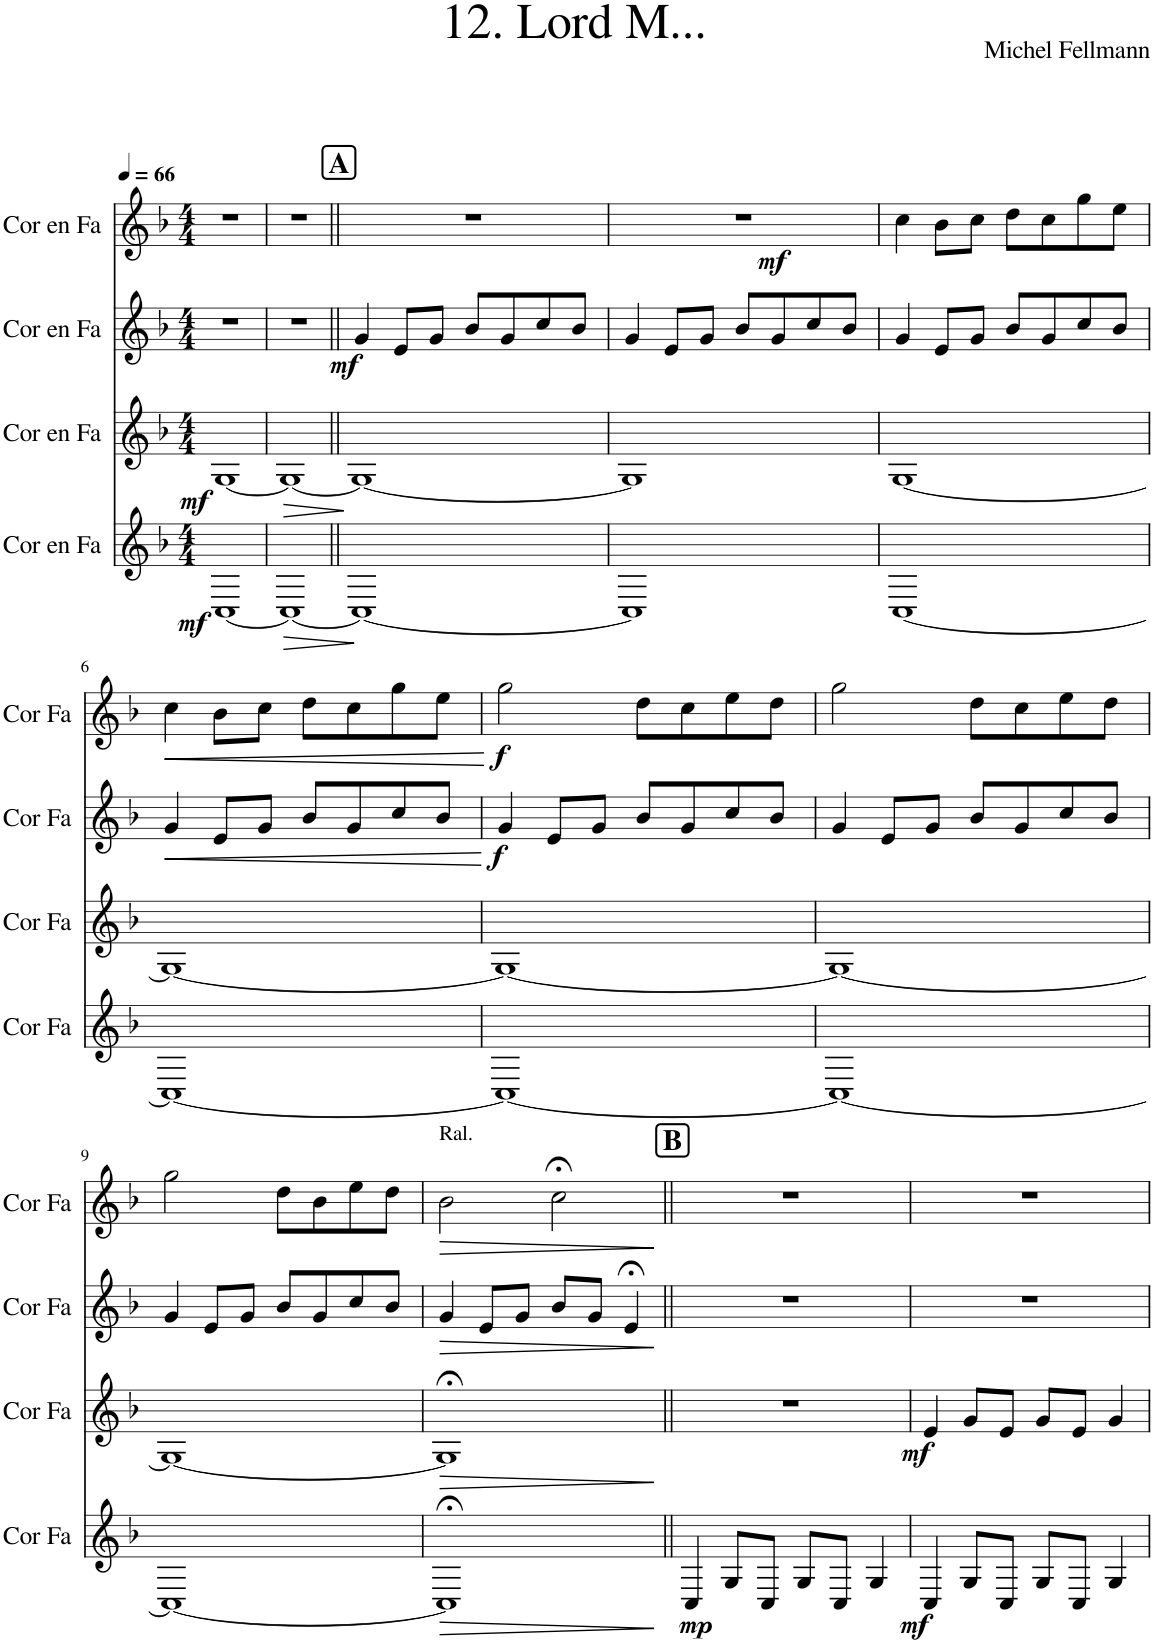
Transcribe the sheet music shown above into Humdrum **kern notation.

**kern	**dynam	**kern	**dynam	**kern	**dynam	**kern	**dynam
*part4	*part4	*part3	*part3	*part2	*part2	*part1	*part1
*staff4	*staff4	*staff3	*staff3	*staff2	*staff2	*staff1	*staff1
*I"Cor en Fa	*	*I"Cor en Fa	*	*I"Cor en Fa	*	*I"Cor en Fa	*
*I'Cor Fa	*	*I'Cor Fa	*	*I'Cor Fa	*	*I'Cor Fa	*
*clefG2	*	*clefG2	*	*clefG2	*	*clefG2	*
*Trd4c7	*	*Trd4c7	*	*Trd4c7	*	*Trd4c7	*
*k[b-]	*	*k[b-]	*	*k[b-]	*	*k[b-]	*
*M4/4	*	*M4/4	*	*M4/4	*	*M4/4	*
*MM66	*	*MM66	*	*MM66	*	*MM66	*
=1	=1	=1	=1	=1	=1	=1	=1
!	!LO:DY:b	!	!LO:DY:b	!	!	!	!
[1C	mf	[1G	mf	1r	.	1r	.
=2	=2	=2	=2	=2	=2	=2	=2
!	!LO:HP:b	!	!LO:HP:b	!	!	!	!
1C_	>	1G_	>	1r	.	1r	.
.	]	.	]	.	.	.	.
!!LO:REH:place=s1:a:B:cj:fs=14:t=A
=3||	=3||	=3||	=3||	=3||	=3||	=3||	=3||
!	!	!	!	!	!LO:DY:b	!	!
1C_	.	1G_	.	4g/	mf	1r	.
.	.	.	.	8e/L	.	.	.
.	.	.	.	8g/J	.	.	.
.	.	.	.	8b-/L	.	.	.
.	.	.	.	8g/	.	.	.
.	.	.	.	8cc/	.	.	.
.	.	.	.	8b-/J	.	.	.
=4	=4	=4	=4	=4	=4	=4	=4
!	!	!	!	!	!	!	!LO:DY:b
1C]	.	1G]	.	4g/	.	1r	mf
.	.	.	.	8e/L	.	.	.
.	.	.	.	8g/J	.	.	.
.	.	.	.	8b-/L	.	.	.
.	.	.	.	8g/	.	.	.
.	.	.	.	8cc/	.	.	.
.	.	.	.	8b-/J	.	.	.
=5	=5	=5	=5	=5	=5	=5	=5
[1C	.	[1G	.	4g/	.	4cc\	.
.	.	.	.	8e/L	.	8b-\L	.
.	.	.	.	8g/J	.	8cc\J	.
.	.	.	.	8b-/L	.	8dd\L	.
.	.	.	.	8g/	.	8cc\	.
.	.	.	.	8cc/	.	8gg\	.
.	.	.	.	8b-/J	.	8ee\J	.
!!LO:LB:g=z
=6	=6	=6	=6	=6	=6	=6	=6
!	!	!	!	!	!LO:HP:b	!	!LO:HP:b
1C_	.	1G_	.	4g/	<	4cc\	<
.	.	.	.	8e/L	.	8b-\L	.
.	.	.	.	8g/J	.	8cc\J	.
.	.	.	.	8b-/L	.	8dd\L	.
.	.	.	.	8g/	.	8cc\	.
.	.	.	.	8cc/	.	8gg\	.
.	.	.	.	8b-/J	.	8ee\J	.
.	.	.	.	.	[	.	[
=7	=7	=7	=7	=7	=7	=7	=7
!	!	!	!	!	!LO:DY:b	!	!LO:DY:b
1C_	.	1G_	.	4g/	f	2gg\	f
.	.	.	.	8e/L	.	.	.
.	.	.	.	8g/J	.	.	.
.	.	.	.	8b-/L	.	8dd\L	.
.	.	.	.	8g/	.	8cc\	.
.	.	.	.	8cc/	.	8ee\	.
.	.	.	.	8b-/J	.	8dd\J	.
=8	=8	=8	=8	=8	=8	=8	=8
1C_	.	1G_	.	4g/	.	2gg\	.
.	.	.	.	8e/L	.	.	.
.	.	.	.	8g/J	.	.	.
.	.	.	.	8b-/L	.	8dd\L	.
.	.	.	.	8g/	.	8cc\	.
.	.	.	.	8cc/	.	8ee\	.
.	.	.	.	8b-/J	.	8dd\J	.
!!LO:LB:g=z
=9	=9	=9	=9	=9	=9	=9	=9
1C_	.	1G_	.	4g/	.	2gg\	.
.	.	.	.	8e/L	.	.	.
.	.	.	.	8g/J	.	.	.
.	.	.	.	8b-/L	.	8dd\L	.
.	.	.	.	8g/	.	8b-\	.
.	.	.	.	8cc/	.	8ee\	.
.	.	.	.	8b-/J	.	8dd\J	.
=10	=10	=10	=10	=10	=10	=10	=10
!	!	!	!	!	!	!LO:TX:a:t=Ral.	!
!	!LO:HP:b	!	!LO:HP:b	!	!LO:HP:b	!	!LO:HP:b
1C;<]	>	1G;<]	>	4g/	>	2b-\	>
.	.	.	.	8e/L	.	.	.
.	.	.	.	8g/J	.	.	.
.	.	.	.	8b-/L	.	2cc;<\	.
.	.	.	.	8g/J	.	.	.
.	.	.	.	4e;</	.	.	.
.	]	.	]	.	]	.	]
!!LO:REH:place=s1:a:B:cj:fs=14:t=B
=11||	=11||	=11||	=11||	=11||	=11||	=11||	=11||
!	!LO:DY:b	!	!	!	!	!	!
4C/	mp	1r	.	1r	.	1r	.
8G/L	.	.	.	.	.	.	.
8C/J	.	.	.	.	.	.	.
8G/L	.	.	.	.	.	.	.
8C/J	.	.	.	.	.	.	.
4G/	.	.	.	.	.	.	.
=12	=12	=12	=12	=12	=12	=12	=12
!	!LO:DY:b	!	!LO:DY:b	!	!	!	!
4C/	mf	4e/	mf	1r	.	1r	.
8G/L	.	8g/L	.	.	.	.	.
8C/J	.	8e/J	.	.	.	.	.
8G/L	.	8g/L	.	.	.	.	.
8C/J	.	8e/J	.	.	.	.	.
4G/	.	4g/	.	.	.	.	.
=	=	=	=	=	=	=	=
*-	*-	*-	*-	*-	*-	*-	*-
